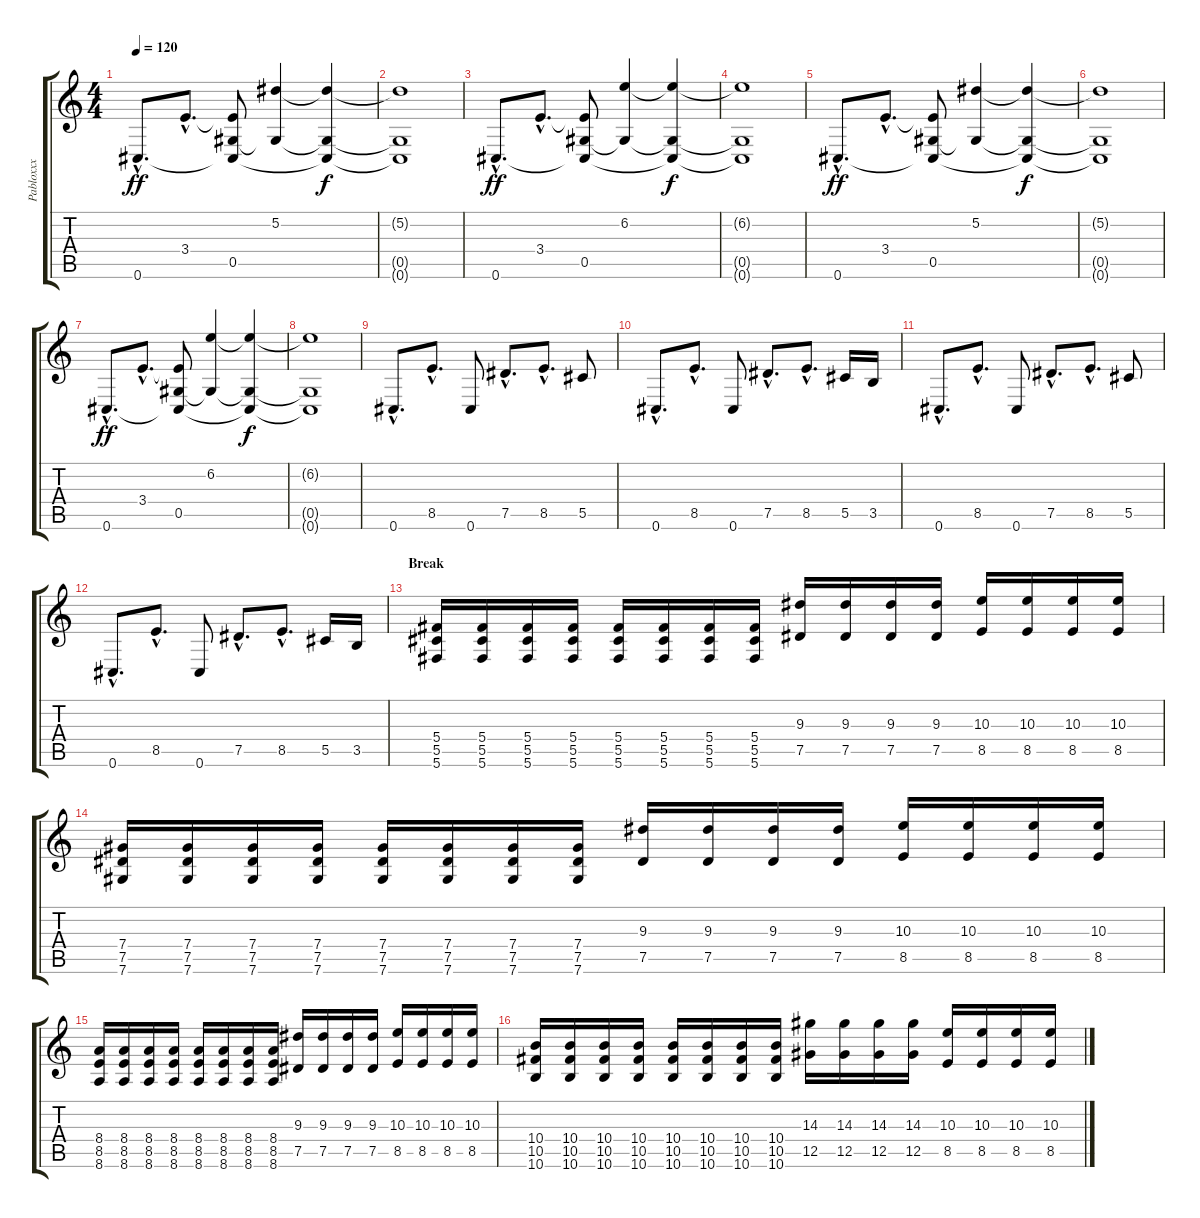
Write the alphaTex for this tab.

\track ("Pabloxxx" "Pabloxxx") {instrument distortionguitar}
\staff {score tabs}
\tuning (Eb4 Bb3 Gb3 Db3 Ab2 Db2) {hide}
\ts (4 4)
\tempo 120
\clef g2
\ks c
0.6{hac}.8{d dy ff} 3.4{hac}.8{d} (3.4{t} 0.5 0.6{t}).8 (5.2 0.5{t}).4 (5.2{t} 0.5{t} 0.6{t}).4{dy f} |
(5.2{t} 0.5{t} 0.6{t}).1 |
0.6{hac}.8{d dy ff} 3.4{hac}.8{d} (3.4{t} 0.5 0.6{t}).8 (6.2 0.5{t}).4 (6.2{t} 0.5{t} 0.6{t}).4{dy f} |
(6.2{t} 0.5{t} 0.6{t}).1 |
0.6{hac}.8{d dy ff} 3.4{hac}.8{d} (3.4{t} 0.5 0.6{t}).8 (5.2 0.5{t}).4 (5.2{t} 0.5{t} 0.6{t}).4{dy f} |
(5.2{t} 0.5{t} 0.6{t}).1 |
0.6{hac}.8{d dy ff} 3.4{hac}.8{d} (3.4{t} 0.5 0.6{t}).8 (6.2 0.5{t}).4 (6.2{t} 0.5{t} 0.6{t}).4{dy f} |
(6.2{t} 0.5{t} 0.6{t}).1 |
0.6{hac}.8{d volume 9 instrument distortionguitar} 8.5{hac}.8{d} 0.6.8 7.5{hac}.8{d} 8.5{hac}.8{d} 5.5.8 |
0.6{hac}.8{d} 8.5{hac}.8{d} 0.6.8 7.5{hac}.8{d} 8.5{hac}.8{d} 5.5.16 3.5.16 |
0.6{hac}.8{d} 8.5{hac}.8{d} 0.6.8 7.5{hac}.8{d} 8.5{hac}.8{d} 5.5.8 |
0.6{hac}.8{d} 8.5{hac}.8{d} 0.6.8 7.5{hac}.8{d} 8.5{hac}.8{d} 5.5.16 3.5.16 |
\section ("" "Break")
(5.4 5.5 5.6).16{volume 14} (5.4 5.5 5.6).16 (5.4 5.5 5.6).16 (5.4 5.5 5.6).16 (5.4 5.5 5.6).16{volume 9} (5.4 5.5 5.6).16 (5.4 5.5 5.6).16 (5.4 5.5 5.6).16 (9.3 7.5).16{volume 14} (9.3 7.5).16 (9.3 7.5).16 (9.3 7.5).16 (10.3 8.5).16 (10.3 8.5).16 (10.3 8.5).16 (10.3 8.5).16 |
(7.4 7.5 7.6).16 (7.4 7.5 7.6).16 (7.4 7.5 7.6).16 (7.4 7.5 7.6).16 (7.4 7.5 7.6).16{volume 9} (7.4 7.5 7.6).16 (7.4 7.5 7.6).16 (7.4 7.5 7.6).16 (9.3 7.5).16{volume 14} (9.3 7.5).16 (9.3 7.5).16 (9.3 7.5).16 (10.3 8.5).16 (10.3 8.5).16 (10.3 8.5).16 (10.3 8.5).16 |
(8.4 8.5 8.6).16 (8.4 8.5 8.6).16 (8.4 8.5 8.6).16 (8.4 8.5 8.6).16 (8.4 8.5 8.6).16{volume 9} (8.4 8.5 8.6).16 (8.4 8.5 8.6).16 (8.4 8.5 8.6).16 (9.3 7.5).16{volume 14} (9.3 7.5).16 (9.3 7.5).16 (9.3 7.5).16 (10.3 8.5).16 (10.3 8.5).16 (10.3 8.5).16 (10.3 8.5).16 |
(10.4 10.5 10.6).16 (10.4 10.5 10.6).16 (10.4 10.5 10.6).16 (10.4 10.5 10.6).16 (10.4 10.5 10.6).16{volume 9} (10.4 10.5 10.6).16 (10.4 10.5 10.6).16 (10.4 10.5 10.6).16 (14.3 12.5).16{volume 14} (14.3 12.5).16 (14.3 12.5).16 (14.3 12.5).16 (10.3 8.5).16 (10.3 8.5).16 (10.3 8.5).16 (10.3 8.5).16
